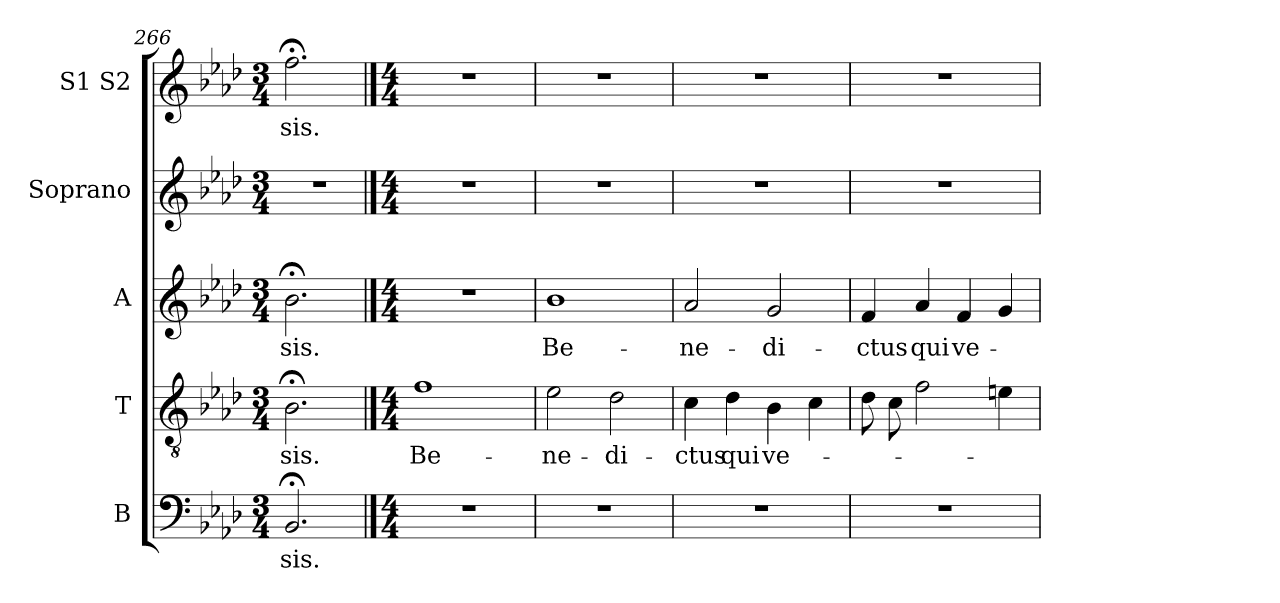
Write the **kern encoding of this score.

**kern	**text	**kern	**text	**kern	**text	**kern	**kern	**text
*part5	*part5	*part4	*part4	*part3	*part3	*part2	*part1	*part1
*staff5	*staff5	*staff4	*staff4	*staff3	*staff3	*staff2	*staff1	*staff1
*I"B	*	*I"T	*	*I"A	*	*I"Soprano	*I"S1 S2	*
*clefF4	*	*clefGv2	*	*clefG2	*	*clefG2	*clefG2	*
*	*	*ITrd7c12	*	*	*	*	*	*
*k[b-e-a-d-]	*	*k[b-e-a-d-]	*	*k[b-e-a-d-]	*	*k[b-e-a-d-]	*k[b-e-a-d-]	*
*f:	*	*f:	*	*f:	*	*f:	*f:	*
*M3/4	*	*M3/4	*	*M3/4	*	*M3/4	*M3/4	*
=266	=266	=266	=266	=266	=266	=266	=266	=266
!	!LO:LY:b:color=#000000	!	!	!	!	!	!	!
!	!	!	!LO:LY:b:color=#000000	!	!	!	!	!
!	!	!	!	!	!LO:LY:b:color=#000000	!LO:N:vis=1	!	!
!	!	!	!	!	!	!	!	!LO:LY:b:color=#000000
2.BB-;i/	-sis.	2.BB-;i\	-sis.	2.b-;i\	-sis.	2.r	2.ff;i\	-sis.
!!LO:LB:g=z
==267	==267	==267	==267	==267	==267	==267	==267	==267
*M4/4	*	*M4/4	*	*M4/4	*	*M4/4	*M4/4	*
*	*	*	*	*	*	*	*MM120	*
!	!	!	!LO:LY:b:color=#000000	!	!	!	!	!
1r	.	1Fi	Be-	1r	.	1r	1r	.
=268	=268	=268	=268	=268	=268	=268	=268	=268
!	!	!	!LO:LY:b:color=#000000	!	!	!	!	!
!	!	!	!	!	!LO:LY:b:color=#000000	!	!	!
1r	.	2E-i\	-ne-	1b-i	Be-	1r	1r	.
!	!	!	!LO:LY:b:color=#000000	!	!	!	!	!
.	.	2D-i\	-di-	.	.	.	.	.
=269	=269	=269	=269	=269	=269	=269	=269	=269
!	!	!	!LO:LY:b:color=#000000	!	!	!	!	!
!	!	!	!	!	!LO:LY:b:color=#000000	!	!	!
1r	.	4Ci\	-ctus	2a-i/	-ne-	1r	1r	.
!	!	!	!LO:LY:b:color=#000000	!	!	!	!	!
.	.	4D-i\	qui	.	.	.	.	.
!	!	!	!LO:LY:b:color=#000000	!	!	!	!	!
!	!	!	!	!	!LO:LY:b:color=#000000	!	!	!
.	.	4BB-i\	ve-	2gi/	-di-	.	.	.
.	.	4Ci\	.	.	.	.	.	.
=270	=270	=270	=270	=270	=270	=270	=270	=270
!	!	!	!	!	!LO:LY:b:color=#000000	!	!	!
1r	.	8D-i\	.	4fi/	-ctus	1r	1r	.
.	.	8Ci\	.	.	.	.	.	.
!	!	!	!	!	!LO:LY:b:color=#000000	!	!	!
.	.	2Fi\	.	4a-i/	qui	.	.	.
!	!	!	!	!	!LO:LY:b:color=#000000	!	!	!
.	.	.	.	4fi/	ve-	.	.	.
.	.	4Eni\	.	4gi/	.	.	.	.
=	=	=	=	=	=	=	=	=
*-	*-	*-	*-	*-	*-	*-	*-	*-
